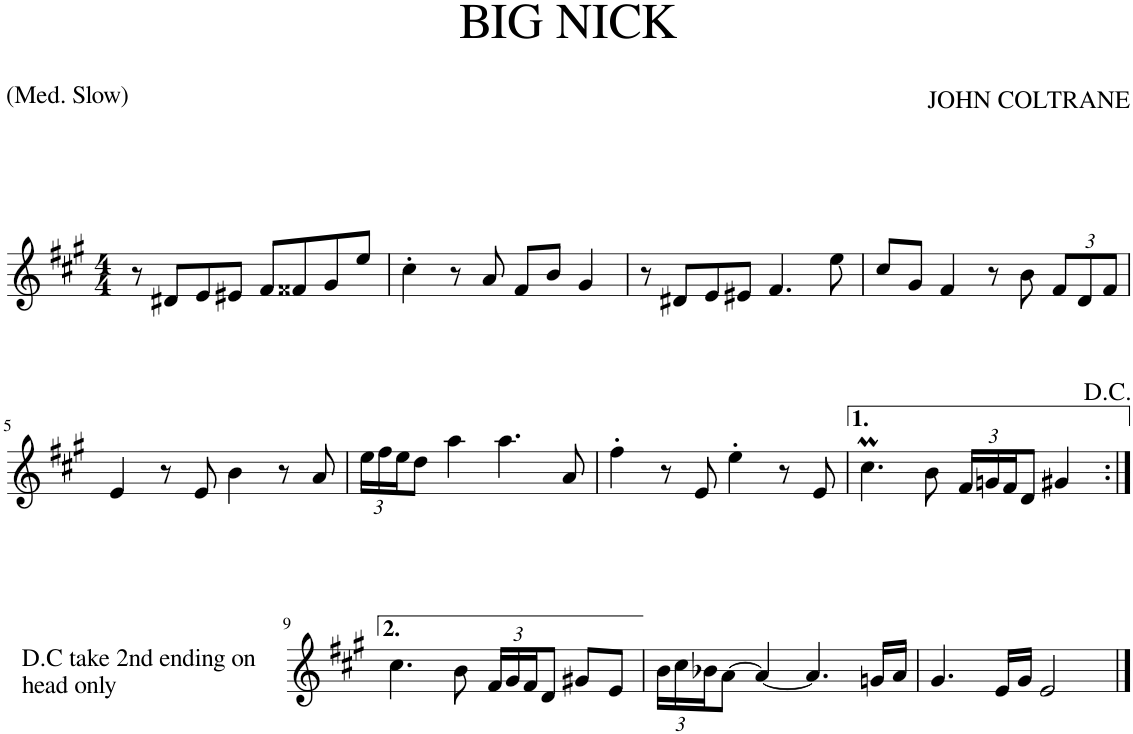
**kern
*part1
*staff1
*I"Clarinette Basse
*I'Cl. basse
*clefG2
*Trd8c14
*k[f#c#g#]
*M4/4
=1
8r
8d#X/L
8e/
8e#X/J
8f#/L
8f##X/
8g#/
8ee/J
=2
4cc#'\
8r
8a/
8f#/L
8b/J
4g#/
=3
8r
8d#X/L
8e/
8e#X/J
4.f#/
8ee\
=4
8cc#/L
8g#/J
4f#/
8r
8b\
*Xbrackettup
12f#/L
12d/
12f#/J
!!LO:LB:g=z
=5
4e/
8r
8e/
4b\
8r
8a/
=6
24ee\LL
24ff#\
24ee\J
8dd\J
4aa\
4.aa\
8a/
=7
4ff#'\
8r
8e/
4ee'\
8r
8e/
=8
4.cc#m\
8b\
24f#/LL
24gn/
24f#/J
8d/J
4g#X/
!!LO:LB:g=z
=9:|!
4.cc#\
8b\
24f#/LL
24g#/
24f#/J
8d/J
8g#X/L
8e/J
=10
24b\LL
24cc#\
24b-X\J
[8a\J
4a/_
4.a/]
16gn/LL
16a/JJ
=11
4.g#/
16e/LL
16g#/JJ
2e/
==
*-
